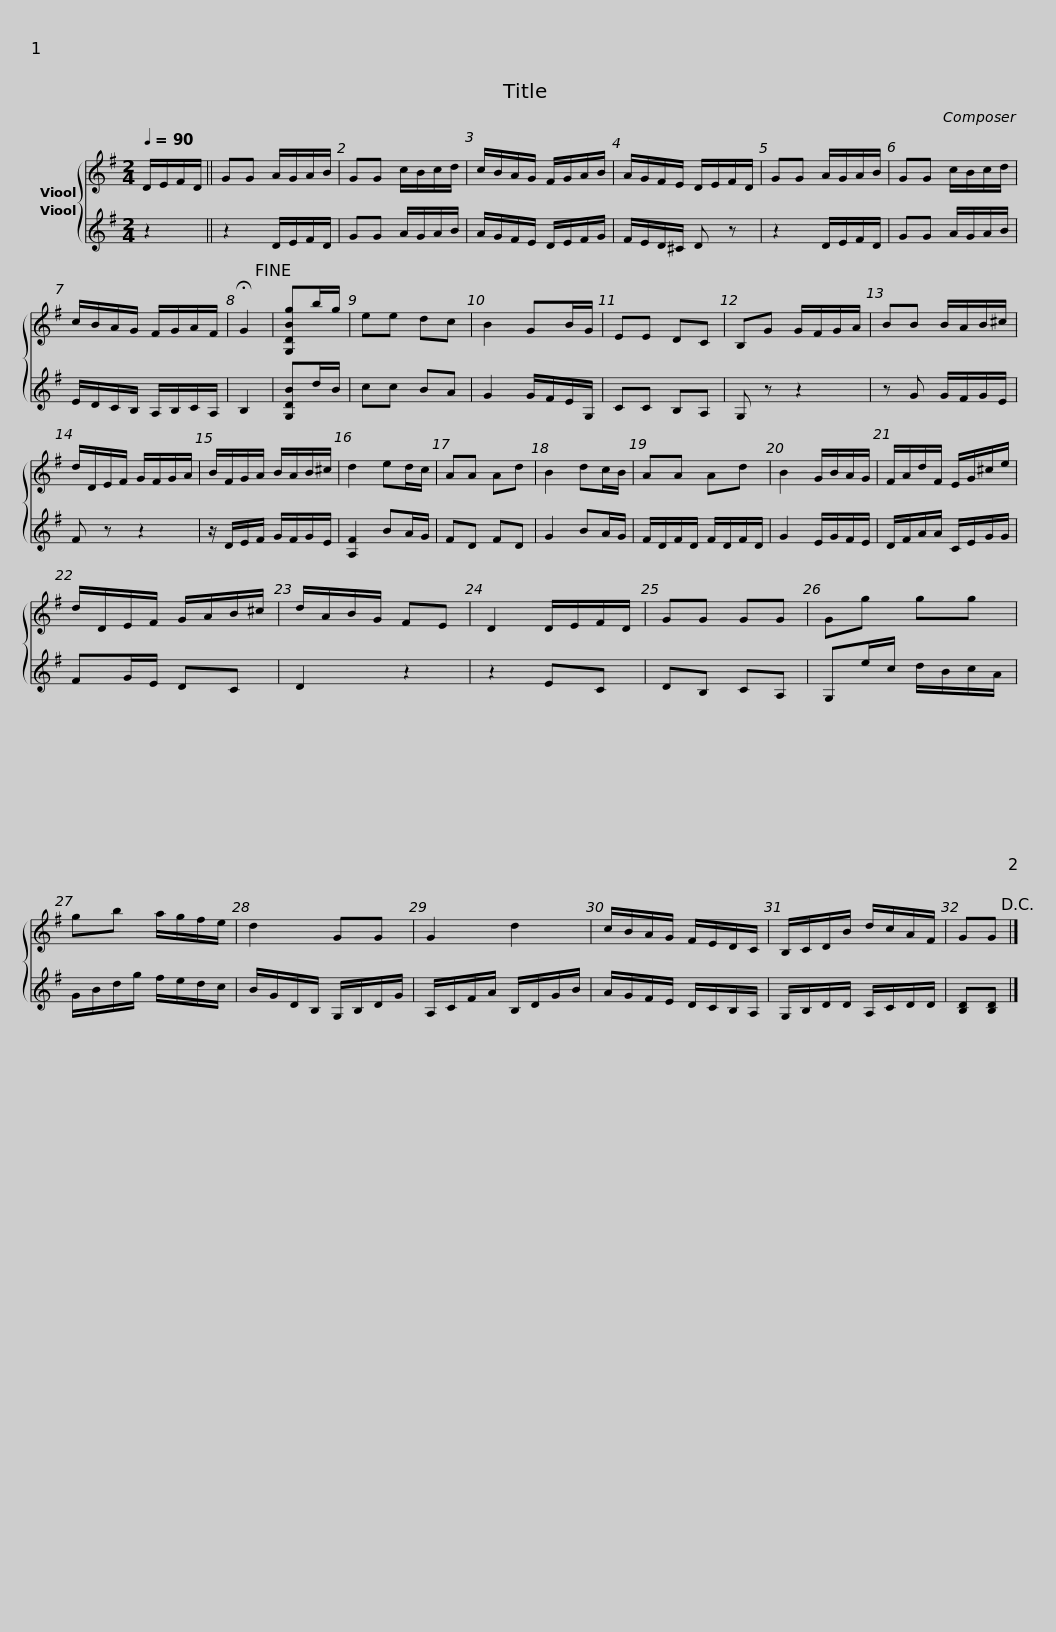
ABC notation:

X:1
%%score { 1 2 }
L:1/8
Q:1/4=90
M:2/4
I:linebreak $
K:G
V:1 treble
V:2 treble
V:1
 D/E/F/D/ || GG A/G/A/B/ | GG c/B/c/d/ | c/B/A/G/ F/G/A/B/ | A/G/F/E/ D/E/F/D/ |$ %5
 GG A/G/A/B/ | GG c/B/c/d/ | c/B/A/G/ F/G/A/F/ | !fermata!G2!fine! | [G,DBg]b/g/ |$ %10
 ee dc | B2 GB/G/ | EE DC | B,G G/F/G/A/ |$ BB B/A/B/^c/ | %15
 d/D/E/F/ G/F/G/A/ | B/F/G/A/ B/A/B/^c/ | d2 ed/c/ |$ AA Ad | B2 dc/B/ | %20
 AA Ad | B2 G/B/A/G/ |$ F/A/d/F/ E/G/^c/e/ | d/D/E/F/ G/A/B/^c/ | d/A/B/G/ FE | %25
 D2 D/E/F/D/ |$ GG GG | Gg gg | gb a/g/f/e/ | d2 GG |$ %30
 G2 d2 | c/B/A/G/ F/E/D/C/ | B,/C/D/B/ d/c/A/F/ | GG!D.C.! |] %34
V:2
 z2 || z2 D/E/F/D/ | GG A/G/A/B/ | A/G/F/E/ D/E/F/G/ | F/E/D/^C/ D z |$ %5
 z2 D/E/F/D/ | GG A/G/A/B/ | E/D/C/B,/ A,/B,/C/A,/ | B,2 | [G,DB]d/B/ |$ %10
 cc BA | G2 G/F/E/G,/ | CC B,A, | G, z z2 |$ z G G/F/G/E/ | %15
 F z z2 | z/ D/E/F/ G/F/G/E/ | [A,F]2 BA/G/ |$ FD FD | G2 BA/G/ | %20
 F/D/F/D/ F/D/F/D/ | G2 E/G/F/E/ |$ D/F/A/A/ C/E/G/G/ | FG/E/ DC | D2 z2 | %25
 z2 EC |$ DB, CA, | G,e/c/ d/B/c/A/ | G/B/d/g/ f/e/d/c/ | B/G/D/B,/ G,/B,/D/G/ |$ %30
 A,/C/F/A/ B,/D/G/B/ | A/G/F/E/ D/C/B,/A,/ | G,/B,/D/D/ A,/C/D/D/ | [B,D][B,D] |] %34
